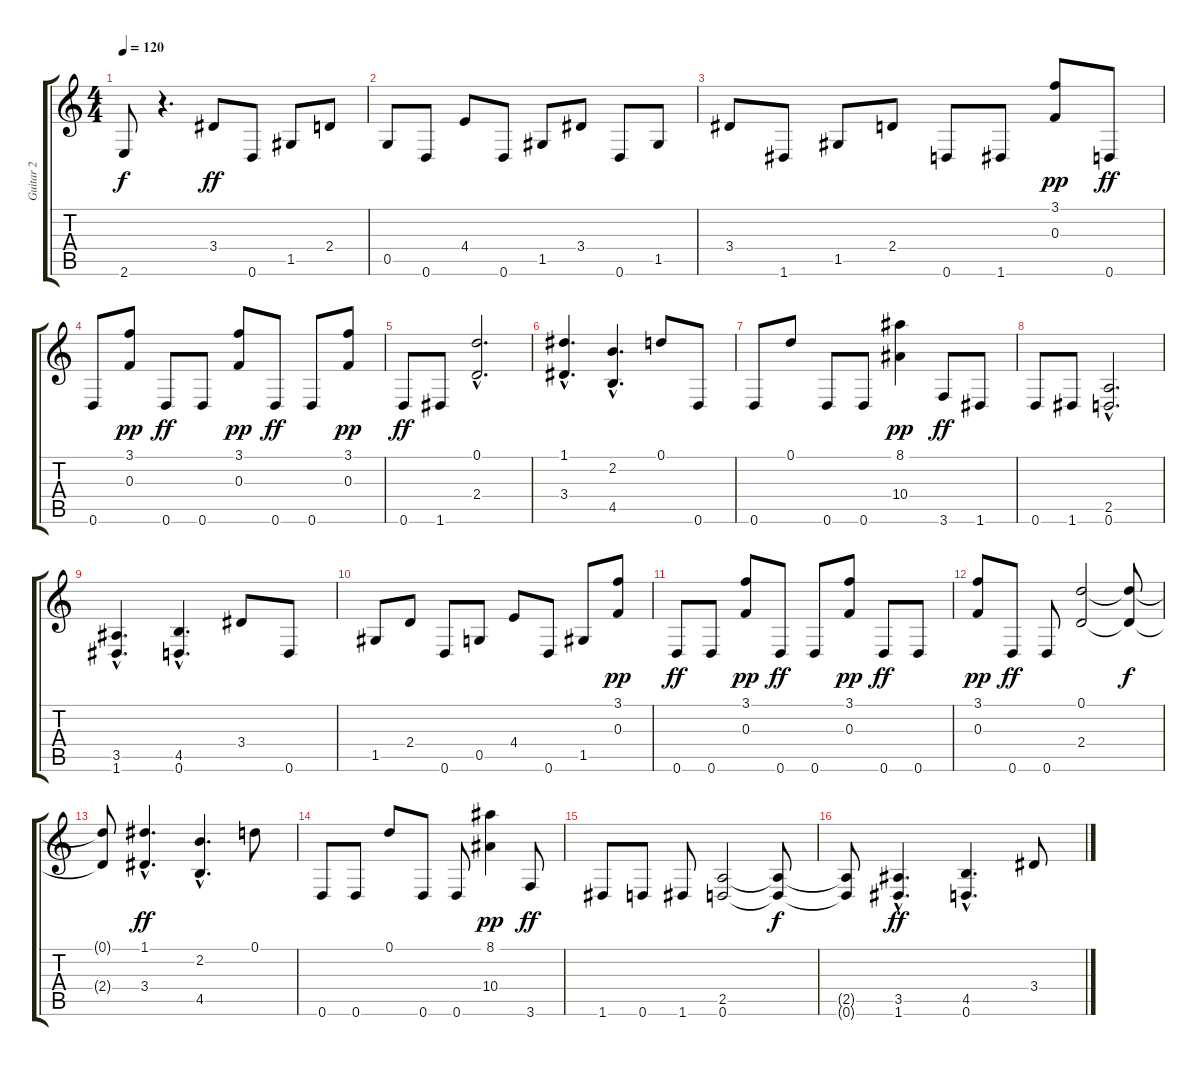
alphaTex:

\track ("Guitar 2" "Guitar 2") {instrument acousticguitarnylon}
\staff {score tabs}
\tuning (D4 A3 F3 C3 G2 D2) {hide}
\ts (4 4)
\tempo 120
\clef g2
\ks c
2.6{t}.8{dy f} r.4{d} 3.4.8{dy ff} 0.6.8 1.5.8 2.4.8 |
0.5.8 0.6.8 4.4.8 0.6.8 1.5.8 3.4.8 0.6.8 1.5.8 |
3.4.8 1.6.8 1.5.8 2.4.8 0.6.8 1.6.8 (3.1 0.3).8{dy pp} 0.6.8{dy ff} |
0.6.8 (3.1 0.3).8{dy pp} 0.6.8{dy ff} 0.6.8 (3.1 0.3).8{dy pp} 0.6.8{dy ff} 0.6.8 (3.1 0.3).8{dy pp} |
0.6.8{dy ff} 1.6.8 (0.1{hac} 2.4{hac}).2{d} |
(1.1{hac} 3.4{hac}).4{d} (2.2{hac} 4.5{hac}).4{d} 0.1.8 0.6.8 |
0.6.8 0.1.8 0.6.8 0.6.8 (8.1 10.4).4{dy pp} 3.6.8{dy ff} 1.6.8 |
0.6.8 1.6.8 (2.5{hac} 0.6{hac}).2{d} |
(3.5{hac} 1.6{hac}).4{d} (4.5{hac} 0.6{hac}).4{d} 3.4.8 0.6.8 |
1.5.8 2.4.8 0.6.8 0.5.8 4.4.8 0.6.8 1.5.8 (3.1 0.3).8{dy pp} |
0.6.8{dy ff} 0.6.8 (3.1 0.3).8{dy pp} 0.6.8{dy ff} 0.6.8 (3.1 0.3).8{dy pp} 0.6.8{dy ff} 0.6.8 |
(3.1 0.3).8{dy pp} 0.6.8{dy ff} 0.6.8 (0.1 2.4).2 (0.1{t} 2.4{t}).8{dy f} |
(0.1{t} 2.4{t}).8 (1.1{hac} 3.4{hac}).4{d dy ff} (2.2{hac} 4.5{hac}).4{d} 0.1.8 |
0.6.8 0.6.8 0.1.8 0.6.8 0.6.8 (8.1 10.4).4{dy pp} 3.6.8{dy ff} |
1.6.8 0.6.8 1.6.8 (2.5 0.6).2 (2.5{t} 0.6{t}).8{dy f} |
(2.5{t} 0.6{t}).8 (3.5{hac} 1.6{hac}).4{d dy ff} (4.5{hac} 0.6{hac}).4{d} 3.4.8
